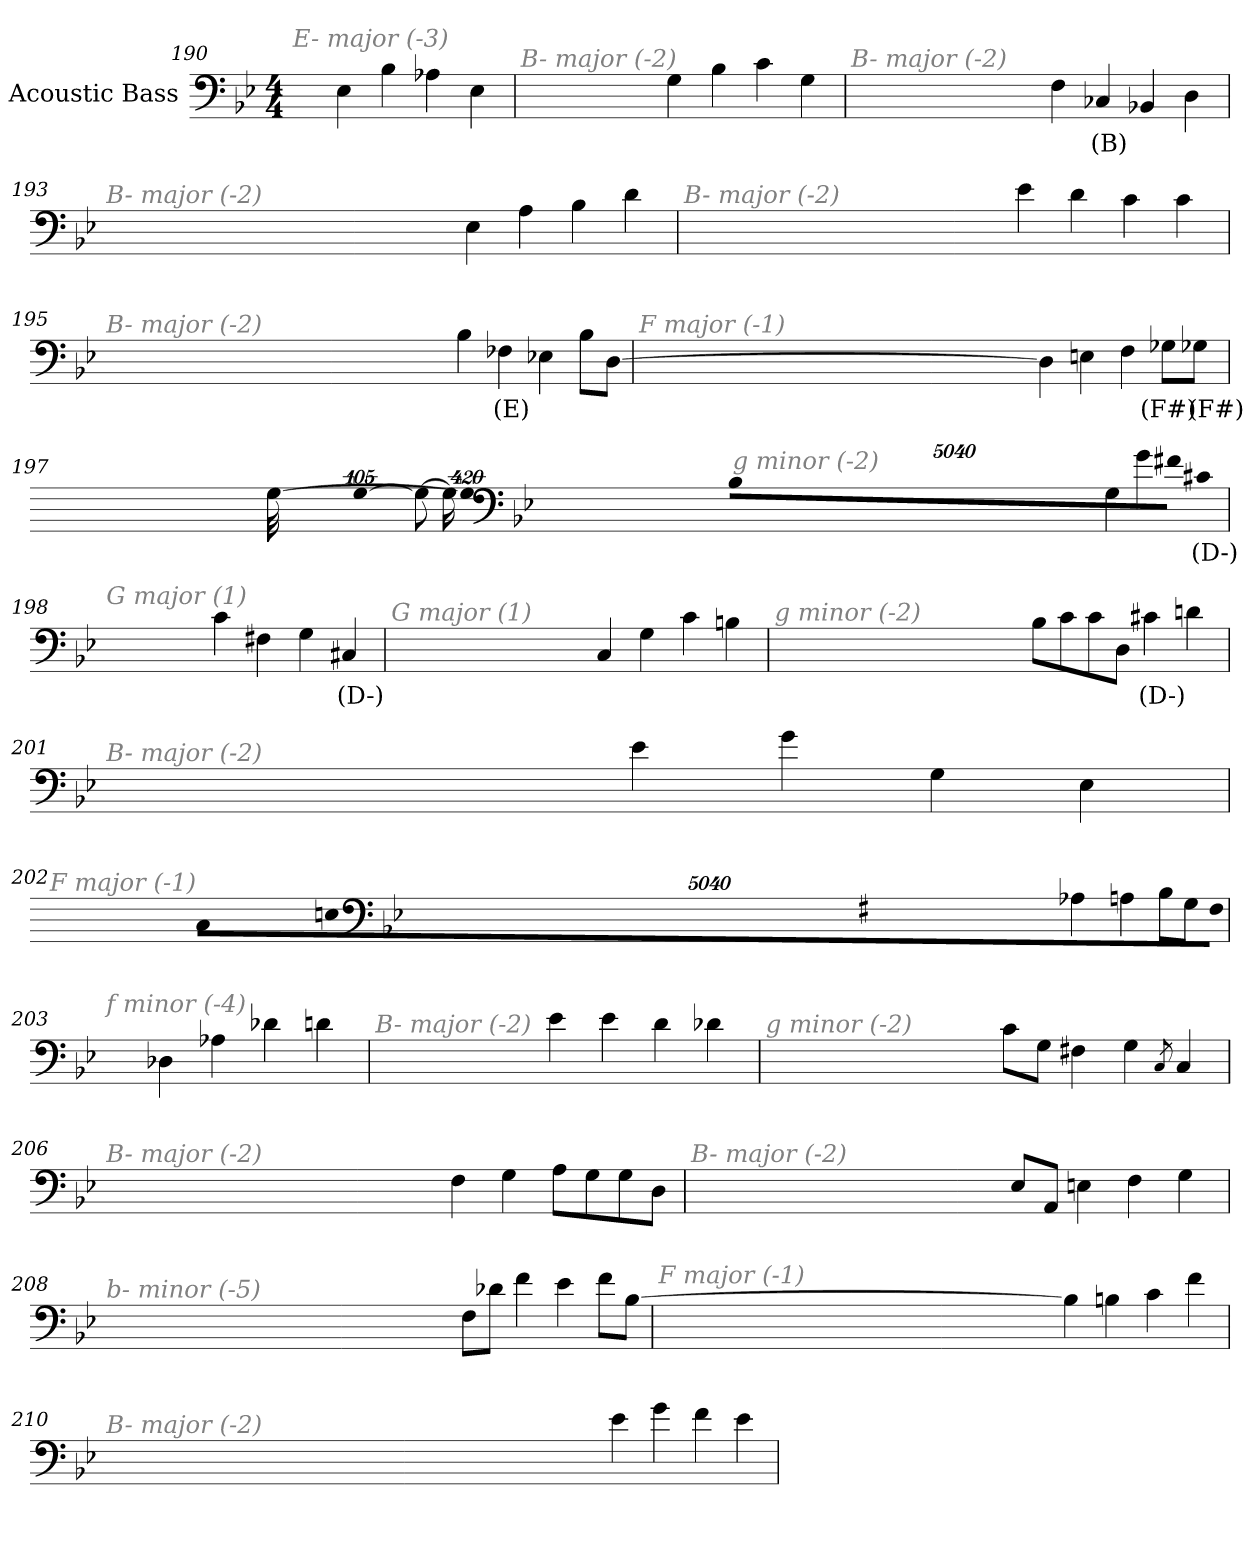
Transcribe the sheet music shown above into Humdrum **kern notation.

**kern	**text
*part1	*part1
*staff1	*staff1
*I"Acoustic Bass	*
*clefF4	*
*ITrd7c12	*
*k[b-e-]	*
*B-:	*
*M4/4	*
=190	=190
!LO:TX:i:color=#808080:t=E- major (-3)	!
4EE-	.
4BB-	.
4AA-X	.
4EE-	.
=191	=191
!LO:TX:i:color=#808080:t=B- major (-2)	!
4GG	.
4BB-	.
4C	.
4GG	.
=192	=192
!LO:TX:i:color=#808080:t=B- major (-2)	!
4FF	.
4CC-Xi	(B)
4BBB-X	.
4DD	.
=193	=193
!LO:TX:i:color=#808080:t=B- major (-2)	!
4EE-	.
4AA	.
4BB-	.
4D	.
=194	=194
!LO:TX:i:color=#808080:t=B- major (-2)	!
4E-	.
4D	.
4C	.
4C	.
=195	=195
!LO:TX:i:color=#808080:t=B- major (-2)	!
4BB-	.
4FF-Xi	(E)
4EE-X	.
8BB-L	.
[8DDJ	.
=196	=196
!LO:TX:i:color=#808080:t=F major (-1)	!
4DD]	.
4EEn	.
4FF	.
8GG-XiL	(F#)
8GG-XiJ	(F#)
=197	=197
!LO:TX:i:color=#808080:t=g minor (-2)	!
4GG	.
4G	.
!LO:N:vis=8	!
40320%3347F#XL	.
!LO:N:vis=8	!
40320%3347C#Xi	(D-)
!LO:N:vis=8	!
40320%3347BB-J	.
!LO:N:vis=1024	!
[13440%13GG	.
8GG_	.
16GG_	.
32GG_	.
!LO:N:vis=1024%31	!
13440%407GG]	.
=198	=198
!LO:TX:i:color=#808080:t=G major (1)	!
4C	.
4FF#X	.
4GG	.
4CC#Xi	(D-)
=199	=199
!LO:TX:i:color=#808080:t=G major (1)	!
4CC	.
4GG	.
4C	.
4BBn	.
=200	=200
!LO:TX:i:color=#808080:t=g minor (-2)	!
8BB-L	.
8C	.
8C	.
8DDJ	.
4C#Xi	(D-)
4Dn	.
=201	=201
!LO:TX:i:color=#808080:t=B- major (-2)	!
4E-	.
4G	.
4GG	.
4EE-	.
=202	=202
!LO:TX:i:color=#808080:t=F major (-1)	!
4AA-X	.
4AAn	.
8BB-L	.
8GGJ	.
!LO:N:vis=8	!
40320%3347FF#XjL	.
!LO:N:vis=8	!
40320%3347EEn	.
!LO:N:vis=8	!
40320%3347CCJ	.
=203	=203
!LO:TX:i:color=#808080:t=f minor (-4)	!
4DD-X	.
4AA-X	.
4D-X	.
4Dn	.
=204	=204
!LO:TX:i:color=#808080:t=B- major (-2)	!
4E-	.
4E-	.
4D	.
4D-X	.
=205	=205
!LO:TX:i:color=#808080:t=g minor (-2)	!
8CL	.
8GGJ	.
4FF#X	.
4GG	.
8qCC	.
4CC	.
=206	=206
!LO:TX:i:color=#808080:t=B- major (-2)	!
4FF	.
4GG	.
8AAL	.
8GG	.
8GG	.
8DDJ	.
=207	=207
!LO:TX:i:color=#808080:t=B- major (-2)	!
8EE-L	.
8AAAJ	.
4EEn	.
4FF	.
4GG	.
=208	=208
!LO:TX:i:color=#808080:t=b- minor (-5)	!
8FFL	.
8D-XJ	.
4F	.
4E-	.
8FL	.
[8BB-J	.
=209	=209
!LO:TX:i:color=#808080:t=F major (-1)	!
4BB-]	.
4BBn	.
4C	.
4F	.
=210	=210
!LO:TX:i:color=#808080:t=B- major (-2)	!
4E-	.
4G	.
4F	.
4E-	.
=	=
*-	*-
